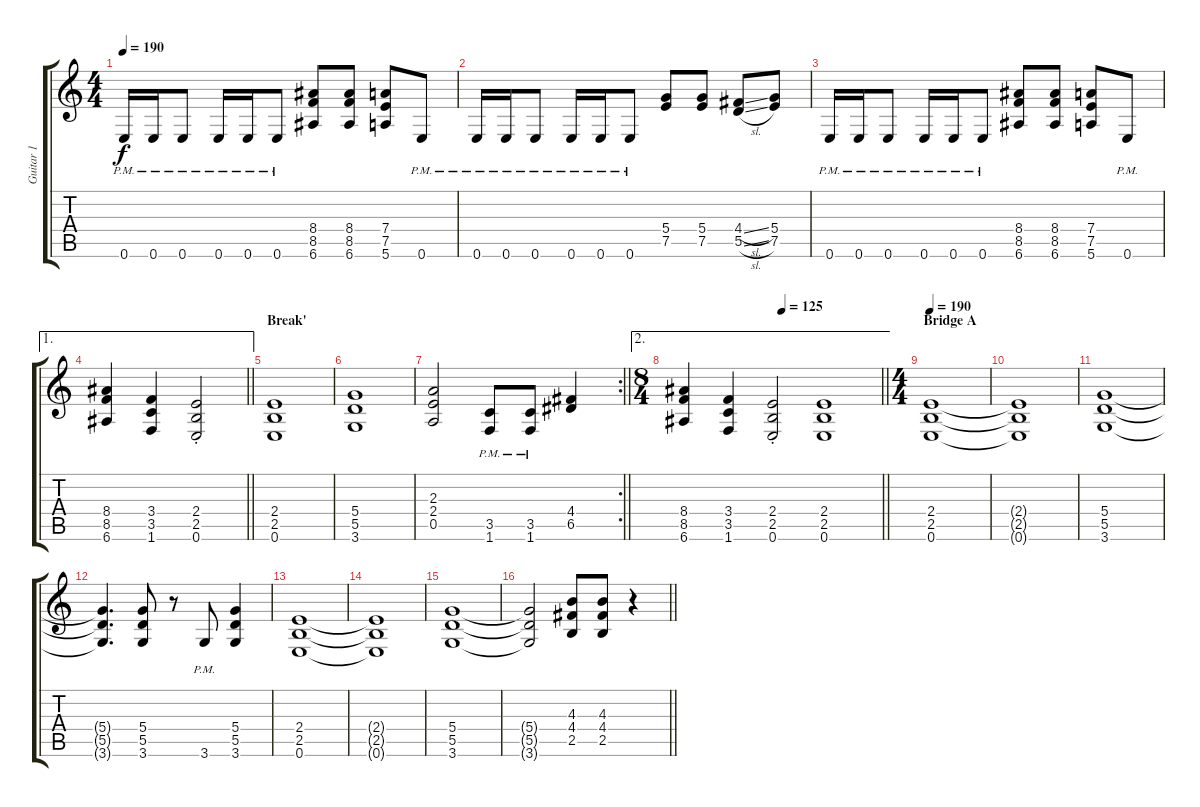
\track ("Guitar 1" "Guitar 1") {instrument overdrivenguitar}
\staff {score tabs}
\tuning (E4 B3 G3 D3 A2 E2) {hide}
\ts (4 4)
\tempo 190
\clef g2
\ks c
0.6{pm}.16{dy f} 0.6{pm}.16{beam merge} 0.6{pm}.8{beam split} 0.6{pm}.16 0.6{pm}.16{beam merge} 0.6{pm}.8{beam split} (8.4 8.5 6.6).8{beam merge} (8.4 8.5 6.6).8 (7.4 7.5 5.6).8 0.6{pm}.8 |
0.6{pm}.16 0.6{pm}.16 0.6{pm}.8 0.6{pm}.16 0.6{pm}.16 0.6{pm}.8 (5.4 7.5).8 (5.4 7.5).8 (4.4{sl} 5.5{sl}).8 (5.4 7.5).8 |
0.6{pm}.16 0.6{pm}.16{beam merge} 0.6{pm}.8{beam split} 0.6{pm}.16 0.6{pm}.16{beam merge} 0.6{pm}.8{beam split} (8.4 8.5 6.6).8{beam merge} (8.4 8.5 6.6).8 (7.4 7.5 5.6).8 0.6{pm}.8 |
\ae 1
\barLineRight lightlight
(8.4 8.5 6.6).4 (3.4 3.5 1.6).4 (2.4{st} 2.5{st} 0.6{st}).2 |
\section ("" "Break'")
(2.4 2.5 0.6).1 |
(5.4 5.5 3.6).1 |
\rc 2
\barLineRight lightlight
(2.3 2.4 0.5).2 (3.5{pm} 1.6{pm}).8 (3.5{pm} 1.6{pm}).8 (4.4 6.5).4 |
\ae 2
\ts (8 4)
\tempo (125 0.5)
\barLineRight lightlight
(8.4 8.5 6.6).4 (3.4 3.5 1.6).4 (2.4{st} 2.5{st} 0.6{st}).2 (2.4 2.5 0.6).1 |
\ts (4 4)
\section ("" "Bridge A")
\tempo 190
(2.4 2.5 0.6).1 |
(2.4{t} 2.5{t} 0.6{t}).1 |
(5.4 5.5 3.6).1 |
(5.4{t} 5.5{t} 3.6{t}).4{d} (5.4 5.5 3.6).8 r.8 3.6{pm}.8 (5.4 5.5 3.6).4 |
(2.4 2.5 0.6).1 |
(2.4{t} 2.5{t} 0.6{t}).1 |
(5.4 5.5 3.6).1 |
\barLineRight lightlight
(5.4{t} 5.5{t} 3.6{t}).2 (4.3 4.4 2.5).8 (4.3 4.4 2.5).8 r.4
